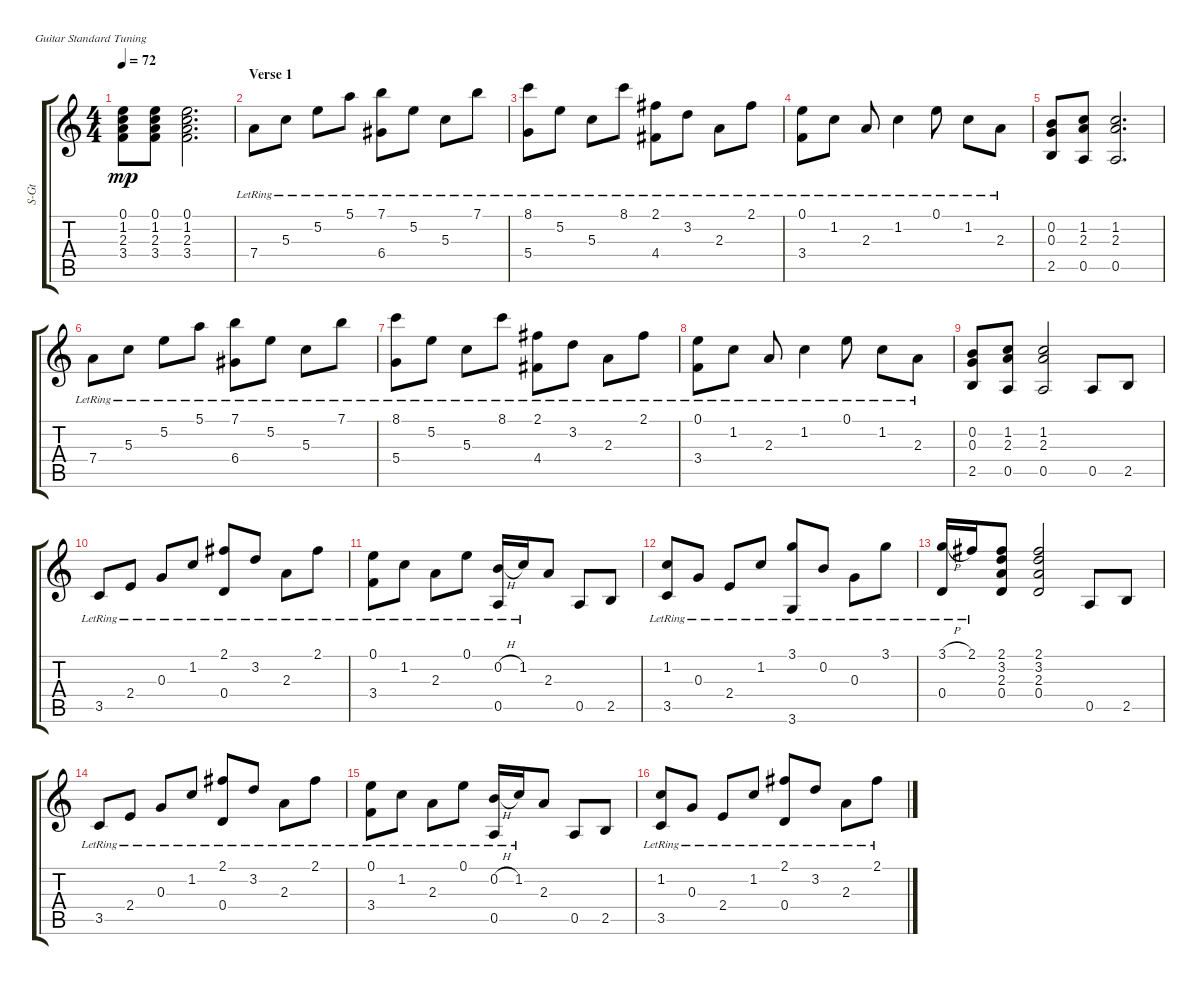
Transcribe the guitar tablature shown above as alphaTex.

\defaultSystemsLayout 4
\bracketExtendMode groupsimilarinstruments
\otherSystemsTrackNameOrientation horizontal
\track ("Finger Acoustic (Page)" "S-Gt") {instrument acousticguitarsteel}
\staff {score tabs}
\tuning (E4 B3 G3 D3 A2 E2)
\ts (4 4)
\tempo 72
\clef g2
\ks c
(0.1 3.4 2.3 1.2).8{dy mp beam Down} (3.4 2.3 1.2 0.1).8{beam Down} (3.4 2.3 1.2 0.1).2{d beam Down} |
\section ("" "Verse 1")
7.4{lr}.8{beam Down} 5.3{lr}.8{beam Down} 5.2{lr}.8{beam Down} 5.1{lr}.8{beam Down} (7.1{lr} 6.4{lr acc #}).8{beam Down} 5.2{lr}.8{beam Down} 5.3{lr}.8{beam Down} 7.1{lr}.8{beam Down} |
(8.1{lr} 5.4{lr}).8{beam Down} 5.2{lr}.8{beam Down} 5.3{lr}.8{beam Down} 8.1{lr}.8{beam Down} (2.1{lr acc #} 4.4{lr acc #}).8{beam Down} 3.2{lr}.8{beam Down} 2.3{lr}.8{beam Down} 2.1{lr acc #}.8{beam Down} |
(0.1{lr} 3.4{lr}).8{beam Down} 1.2{lr}.8{beam Down} 2.3{lr}.8{beam Up} 1.2{lr}.4{beam Down} 0.1{lr}.8{beam Down} 1.2{lr}.8{beam Down} 2.3{lr}.8{beam Down} |
(2.5 0.2 0.3).8{beam Up} (0.5 2.3 1.2).8{beam Up} (0.5 2.3 1.2).2{d beam Up} |
7.4{lr}.8{beam Down} 5.3{lr}.8{beam Down} 5.2{lr}.8{beam Down} 5.1{lr}.8{beam Down} (7.1{lr} 6.4{lr acc #}).8{beam Down} 5.2{lr}.8{beam Down} 5.3{lr}.8{beam Down} 7.1{lr}.8{beam Down} |
(8.1{lr} 5.4{lr}).8{beam Down} 5.2{lr}.8{beam Down} 5.3{lr}.8{beam Down} 8.1{lr}.8{beam Down} (2.1{lr acc #} 4.4{lr acc #}).8{beam Down} 3.2{lr}.8{beam Down} 2.3{lr}.8{beam Down} 2.1{lr acc #}.8{beam Down} |
(0.1{lr} 3.4{lr}).8{beam Down} 1.2{lr}.8{beam Down} 2.3{lr}.8{beam Up} 1.2{lr}.4{beam Down} 0.1{lr}.8{beam Down} 1.2{lr}.8{beam Down} 2.3{lr}.8{beam Down} |
(2.5 0.2 0.3).8{beam Up} (0.5 2.3 1.2).8{beam Up} (0.5 2.3 1.2).2{beam Up} 0.5.8{beam Up} 2.5.8{beam Up} |
3.5{lr}.8{beam Up} 2.4{lr}.8{beam Up} 0.3{lr}.8{beam Up} 1.2{lr}.8{beam Up} (2.1{lr acc #} 0.4{lr}).8{beam Up} 3.2{lr}.8{beam Up} 2.3{lr}.8{beam Down} 2.1{lr acc #}.8{beam Down} |
(0.1{lr} 3.4{lr}).8{beam Down} 1.2{lr}.8{beam Down} 2.3{lr}.8{beam Down} 0.1{lr}.8{beam Down} (0.2{h lr} 0.5{lr}).16{beam Up} 1.2{lr}.16{beam Up} 2.3.8{beam Up} 0.5.8{beam Up} 2.5.8{beam Up} |
(3.5{lr} 1.2{lr}).8{beam Up} 0.3{lr}.8{beam Up} 2.4{lr}.8{beam Up} 1.2{lr}.8{beam Up} (3.1{lr} 3.6{lr}).8{beam Up} 0.2{lr}.8{beam Up} 0.3{lr}.8{beam Down} 3.1{lr}.8{beam Down} |
(3.1{h lr} 0.4{lr}).16{beam Up} 2.1{lr acc #}.16{beam Up} (2.1{acc #} 3.2 2.3 0.4).8{beam Up} (2.1{acc #} 3.2 2.3 0.4).2{beam Up} 0.5.8{beam Up} 2.5.8{beam Up} |
3.5{lr}.8{beam Up} 2.4{lr}.8{beam Up} 0.3{lr}.8{beam Up} 1.2{lr}.8{beam Up} (2.1{lr acc #} 0.4{lr}).8{beam Up} 3.2{lr}.8{beam Up} 2.3{lr}.8{beam Down} 2.1{lr acc #}.8{beam Down} |
(0.1{lr} 3.4{lr}).8{beam Down} 1.2{lr}.8{beam Down} 2.3{lr}.8{beam Down} 0.1{lr}.8{beam Down} (0.2{h lr} 0.5{lr}).16{beam Up} 1.2{lr}.16{beam Up} 2.3.8{beam Up} 0.5.8{beam Up} 2.5.8{beam Up} |
(3.5{lr} 1.2{lr}).8{beam Up} 0.3{lr}.8{beam Up} 2.4{lr}.8{beam Up} 1.2{lr}.8{beam Up} (2.1{lr acc #} 0.4{lr}).8{beam Up} 3.2{lr}.8{beam Up} 2.3{lr}.8{beam Down} 2.1{lr acc #}.8{beam Down}
